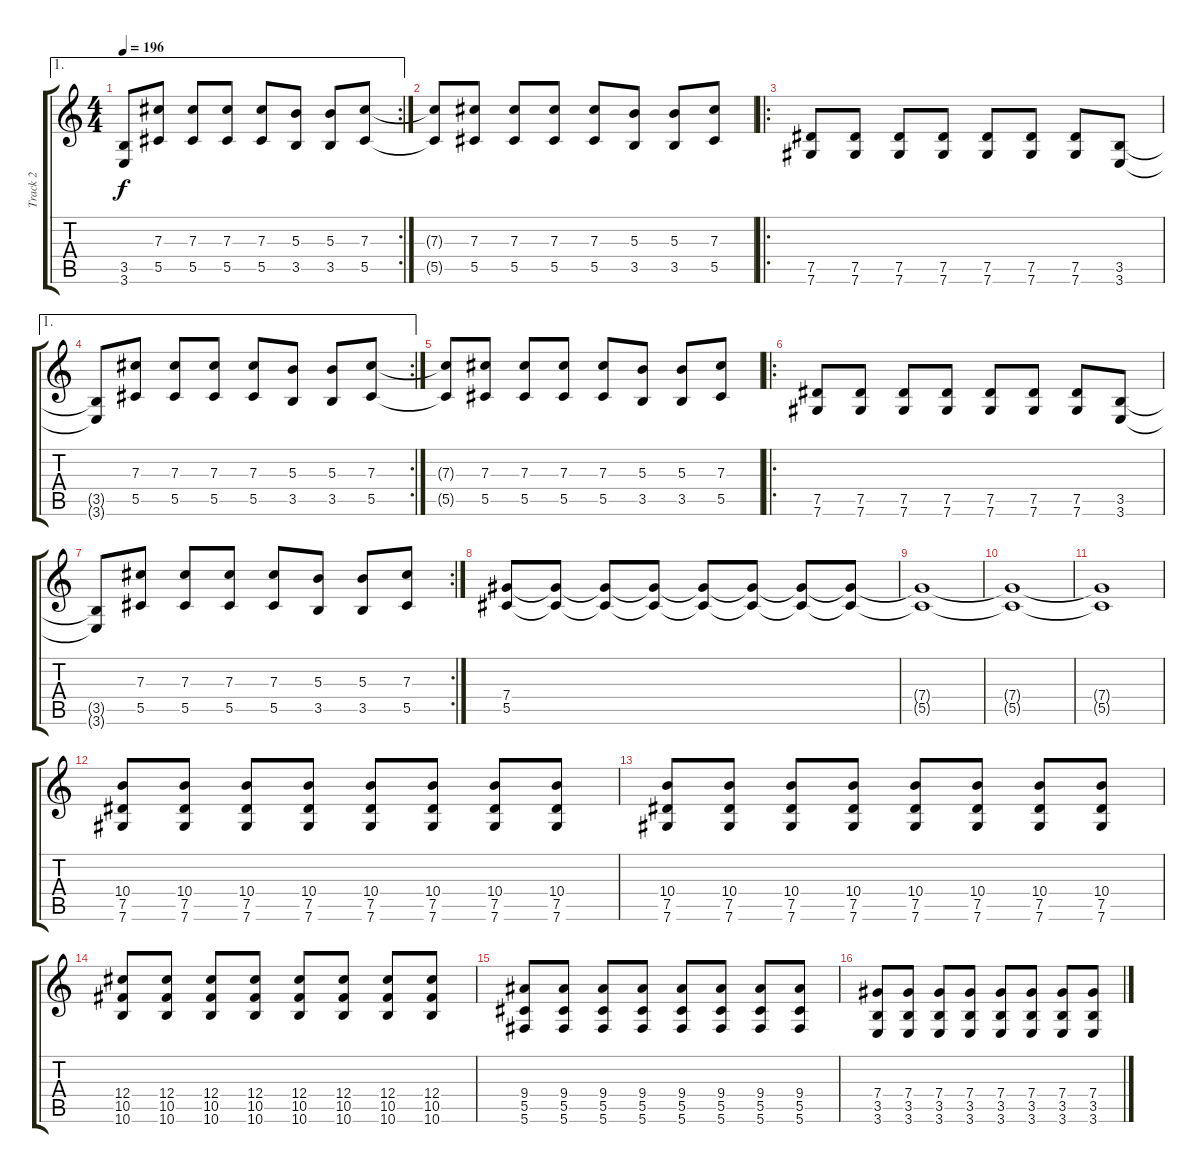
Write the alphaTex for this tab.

\track ("Track 2" "Track 2") {instrument distortionguitar}
\staff {score tabs}
\tuning (Eb4 Bb3 Gb3 Db3 Ab2 Db2) {hide}
\ae 1
\rc 2
\ts (4 4)
\tempo 196
\clef g2
\ks c
(3.5{t} 3.6{t}).8{dy f} (7.3 5.5).8 (7.3 5.5).8 (7.3 5.5).8 (7.3 5.5).8 (5.3 3.5).8 (5.3 3.5).8 (7.3 5.5).8 |
(7.3{t} 5.5{t}).8 (7.3 5.5).8 (7.3 5.5).8 (7.3 5.5).8 (7.3 5.5).8 (5.3 3.5).8 (5.3 3.5).8 (7.3 5.5).8 |
\ro
(7.5 7.6).8 (7.5 7.6).8 (7.5 7.6).8 (7.5 7.6).8 (7.5 7.6).8 (7.5 7.6).8 (7.5 7.6).8 (3.5 3.6).8 |
\ae 1
\rc 2
(3.5{t} 3.6{t}).8 (7.3 5.5).8 (7.3 5.5).8 (7.3 5.5).8 (7.3 5.5).8 (5.3 3.5).8 (5.3 3.5).8 (7.3 5.5).8 |
(7.3{t} 5.5{t}).8 (7.3 5.5).8 (7.3 5.5).8 (7.3 5.5).8 (7.3 5.5).8 (5.3 3.5).8 (5.3 3.5).8 (7.3 5.5).8 |
\ro
(7.5 7.6).8 (7.5 7.6).8 (7.5 7.6).8 (7.5 7.6).8 (7.5 7.6).8 (7.5 7.6).8 (7.5 7.6).8 (3.5 3.6).8 |
\rc 2
(3.5{t} 3.6{t}).8 (7.3 5.5).8 (7.3 5.5).8 (7.3 5.5).8 (7.3 5.5).8 (5.3 3.5).8 (5.3 3.5).8 (7.3 5.5).8 |
(7.4 5.5).8 (7.4{t} 5.5{t}).8 (7.4{t} 5.5{t}).8 (7.4{t} 5.5{t}).8 (7.4{t} 5.5{t}).8 (7.4{t} 5.5{t}).8 (7.4{t} 5.5{t}).8 (7.4{t} 5.5{t}).8 |
(7.4{t} 5.5{t}).1 |
(7.4{t} 5.5{t}).1 |
(7.4{t} 5.5{t}).1 |
(10.4 7.5 7.6).8 (10.4 7.5 7.6).8 (10.4 7.5 7.6).8 (10.4 7.5 7.6).8 (10.4 7.5 7.6).8 (10.4 7.5 7.6).8 (10.4 7.5 7.6).8 (10.4 7.5 7.6).8 |
(10.4 7.5 7.6).8 (10.4 7.5 7.6).8 (10.4 7.5 7.6).8 (10.4 7.5 7.6).8 (10.4 7.5 7.6).8 (10.4 7.5 7.6).8 (10.4 7.5 7.6).8 (10.4 7.5 7.6).8 |
(12.4 10.5 10.6).8 (12.4 10.5 10.6).8 (12.4 10.5 10.6).8 (12.4 10.5 10.6).8 (12.4 10.5 10.6).8 (12.4 10.5 10.6).8 (12.4 10.5 10.6).8 (12.4 10.5 10.6).8 |
(9.4 5.5 5.6).8 (9.4 5.5 5.6).8 (9.4 5.5 5.6).8 (9.4 5.5 5.6).8 (9.4 5.5 5.6).8 (9.4 5.5 5.6).8 (9.4 5.5 5.6).8 (9.4 5.5 5.6).8 |
(7.4 3.5 3.6).8 (7.4 3.5 3.6).8 (7.4 3.5 3.6).8 (7.4 3.5 3.6).8 (7.4 3.5 3.6).8 (7.4 3.5 3.6).8 (7.4 3.5 3.6).8 (7.4 3.5 3.6).8
